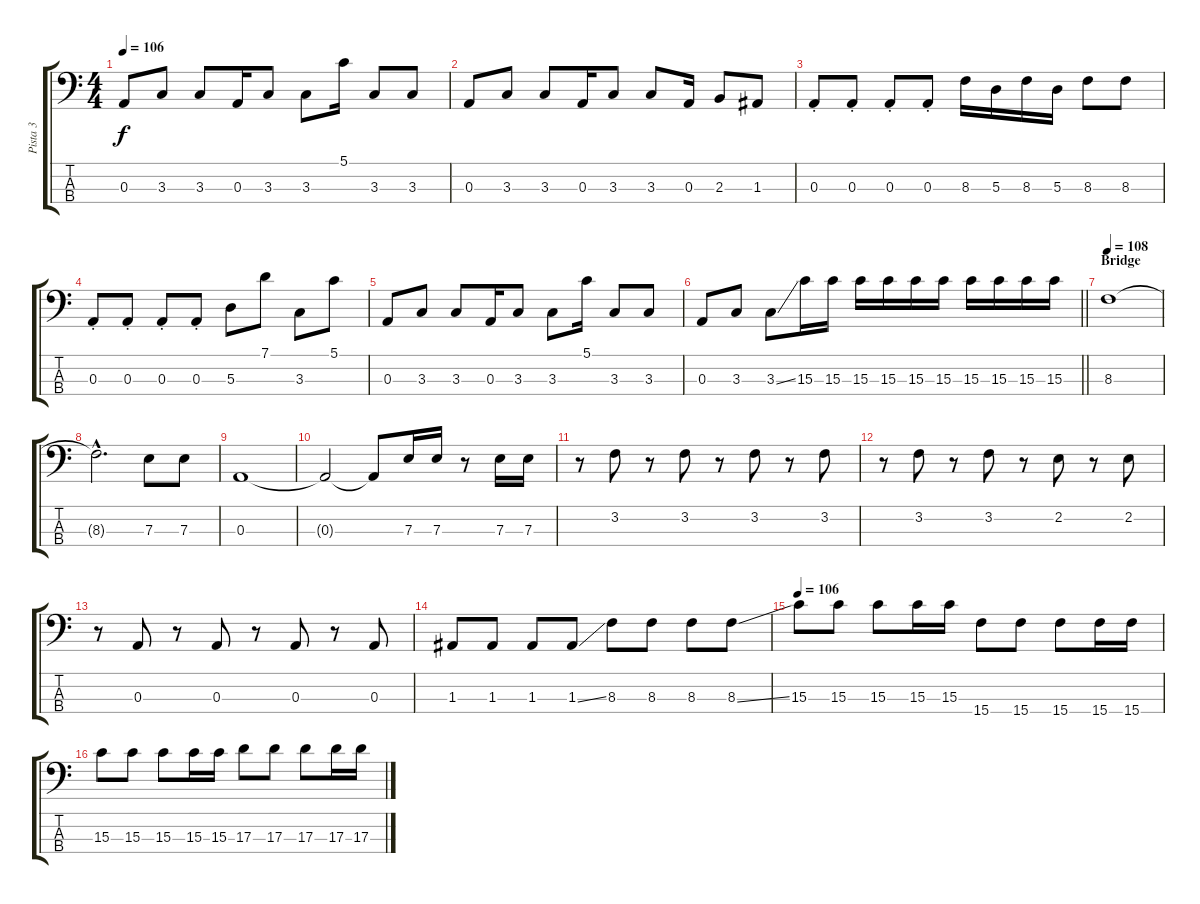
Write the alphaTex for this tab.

\track ("Pista 3" "Pista 3") {instrument electricbasspick}
\staff {score tabs}
\tuning (G2 D2 A1 D1) {hide}
\ts (4 4)
\tempo 106
\clef f4
\ks c
0.3.8{dy f} 3.3.8 3.3.8 0.3.16 3.3.8 3.3.8 5.1.16 3.3.8 3.3.8 |
0.3.8 3.3.8 3.3.8 0.3.16 3.3.8 3.3.8 0.3.16 2.3.8 1.3.8 |
0.3{st}.8 0.3{st}.8 0.3{st}.8 0.3{st}.8 8.3.16 5.3.16 8.3.16 5.3.16 8.3.8 8.3.8 |
0.3{st}.8 0.3{st}.8 0.3{st}.8 0.3{st}.8 5.3.8 7.1.8 3.3.8 5.1.8 |
0.3.8 3.3.8 3.3.8 0.3.16 3.3.8 3.3.8 5.1.16 3.3.8 3.3.8 |
\barLineRight lightlight
0.3.8 3.3.8 3.3{ss}.8 15.3.16 15.3.16 15.3.16 15.3.16 15.3.16 15.3.16 15.3.16 15.3.16 15.3.16 15.3.16 |
\section ("" "Bridge")
\tempo 108
8.3.1 |
8.3{hac t}.2{d} 7.3.8 7.3.8 |
0.3.1 |
0.3{t}.2 0.3{t}.8 7.3.16 7.3.16 r.8 7.3.16 7.3.16 |
r.8 3.2.8 r.8 3.2.8 r.8 3.2.8 r.8 3.2.8 |
r.8 3.2.8 r.8 3.2.8 r.8 2.2.8 r.8 2.2.8 |
r.8 0.3.8 r.8 0.3.8 r.8 0.3.8 r.8 0.3.8 |
1.3.8 1.3.8 1.3.8 1.3{ss}.8 8.3.8 8.3.8 8.3.8 8.3{ss}.8 |
\tempo 106
15.3.8 15.3.8 15.3.8 15.3.16 15.3.16 15.4.8 15.4.8 15.4.8 15.4.16 15.4.16 |
15.3.8 15.3.8 15.3.8 15.3.16 15.3.16 17.3.8 17.3.8 17.3.8 17.3.16 17.3.16
